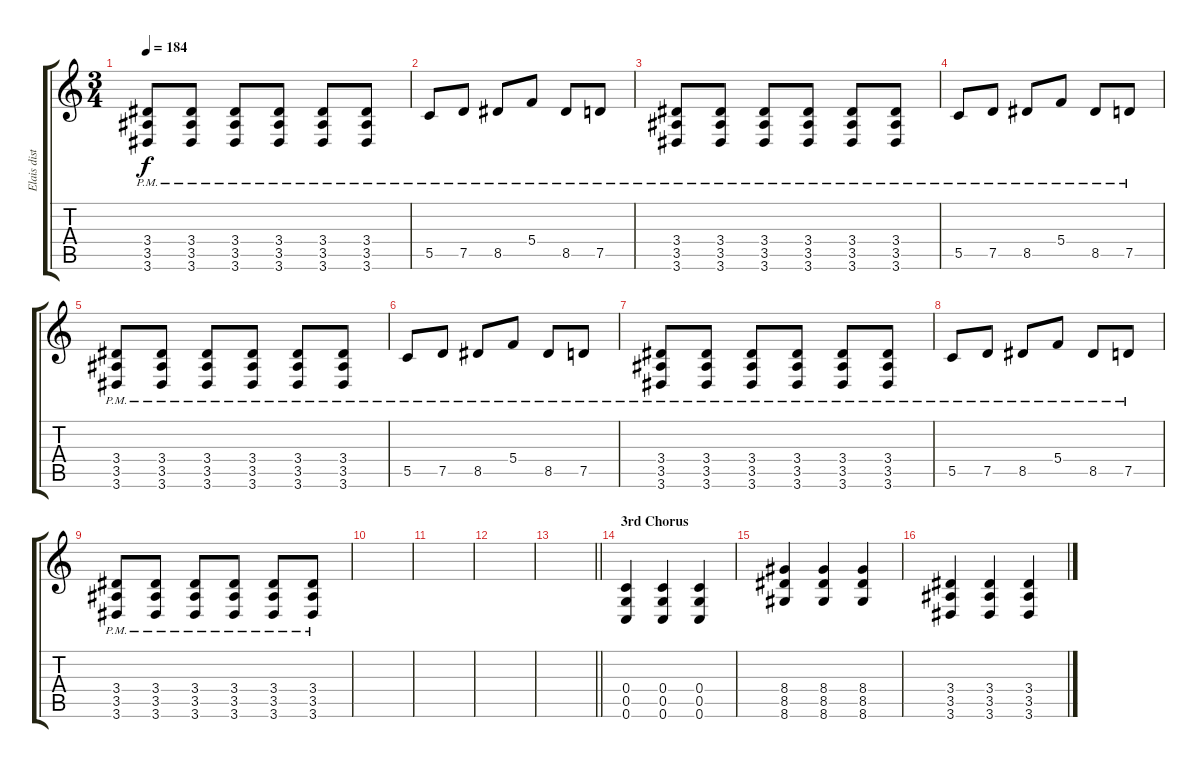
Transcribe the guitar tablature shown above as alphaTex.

\track ("Elais dist." "Elais dist") {instrument overdrivenguitar}
\staff {score tabs}
\tuning (D4 A3 F3 C3 G2 C2) {hide}
\ts (3 4)
\tempo 184
\clef g2
\ks c
(3.4{pm} 3.5{pm} 3.6{pm}).8{dy f} (3.4{pm} 3.5{pm} 3.6{pm}).8 (3.4{pm} 3.5{pm} 3.6{pm}).8 (3.4{pm} 3.5{pm} 3.6{pm}).8 (3.4{pm} 3.5{pm} 3.6{pm}).8 (3.4{pm} 3.5{pm} 3.6{pm}).8 |
5.5{pm}.8 7.5{pm}.8 8.5{pm}.8 5.4{pm}.8 8.5{pm}.8 7.5{pm}.8 |
(3.4{pm} 3.5{pm} 3.6{pm}).8 (3.4{pm} 3.5{pm} 3.6{pm}).8 (3.4{pm} 3.5{pm} 3.6{pm}).8 (3.4{pm} 3.5{pm} 3.6{pm}).8 (3.4{pm} 3.5{pm} 3.6{pm}).8 (3.4{pm} 3.5{pm} 3.6{pm}).8 |
5.5{pm}.8 7.5{pm}.8 8.5{pm}.8 5.4{pm}.8 8.5{pm}.8 7.5{pm}.8 |
(3.4{pm} 3.5{pm} 3.6{pm}).8 (3.4{pm} 3.5{pm} 3.6{pm}).8 (3.4{pm} 3.5{pm} 3.6{pm}).8 (3.4{pm} 3.5{pm} 3.6{pm}).8 (3.4{pm} 3.5{pm} 3.6{pm}).8 (3.4{pm} 3.5{pm} 3.6{pm}).8 |
5.5{pm}.8 7.5{pm}.8 8.5{pm}.8 5.4{pm}.8 8.5{pm}.8 7.5{pm}.8 |
(3.4{pm} 3.5{pm} 3.6{pm}).8 (3.4{pm} 3.5{pm} 3.6{pm}).8 (3.4{pm} 3.5{pm} 3.6{pm}).8 (3.4{pm} 3.5{pm} 3.6{pm}).8 (3.4{pm} 3.5{pm} 3.6{pm}).8 (3.4{pm} 3.5{pm} 3.6{pm}).8 |
5.5{pm}.8 7.5{pm}.8 8.5{pm}.8 5.4{pm}.8 8.5{pm}.8 7.5{pm}.8 |
(3.4{pm} 3.5{pm} 3.6{pm}).8 (3.4{pm} 3.5{pm} 3.6{pm}).8 (3.4{pm} 3.5{pm} 3.6{pm}).8 (3.4{pm} 3.5{pm} 3.6{pm}).8 (3.4{pm} 3.5{pm} 3.6{pm}).8 (3.4{pm} 3.5{pm} 3.6{pm}).8 |
|
|
|
\barLineRight lightlight
|
\section ("" "3rd Chorus")
(0.4 0.5 0.6).4 (0.4 0.5 0.6).4 (0.4 0.5 0.6).4 |
(8.4 8.5 8.6).4 (8.4 8.5 8.6).4 (8.4 8.5 8.6).4 |
(3.4 3.5 3.6).4 (3.4 3.5 3.6).4 (3.4 3.5 3.6).4
